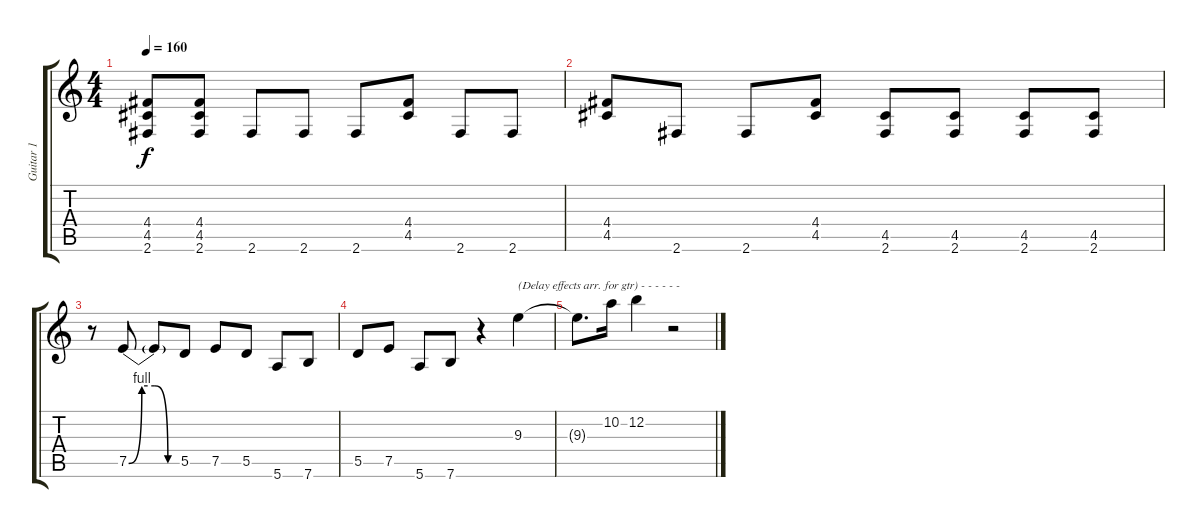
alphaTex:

\track ("Guitar 1" "Guitar 1") {instrument distortionguitar}
\staff {score tabs}
\tuning (E4 B3 G3 D3 A2 E2) {hide}
\ts (4 4)
\tempo 160
\clef g2
\ks c
(4.4{t} 4.5{t} 2.6{t}).8{dy f} (4.4 4.5 2.6).8 2.6.8 2.6.8 2.6.8 (4.4 4.5).8 2.6.8 2.6.8 |
(4.4 4.5).8 2.6.8 2.6.8 (4.4 4.5).8 (4.5 2.6).8 (4.5 2.6).8 (4.5 2.6).8 (4.5 2.6).8 |
r.8 7.5{be (custom 0 0 15 4 30 4 45 0 60 0)}.8 7.5{t}.8 5.5.8 7.5.8 5.5.8 5.6.8 7.6.8 |
5.5.8 7.5.8 5.6.8 7.6.8 r.4 9.3.4{txt "(Delay effects arr. for gtr) - - - - - -"} |
9.3{t}.8{d} 10.2.16 12.2.4 r.2
